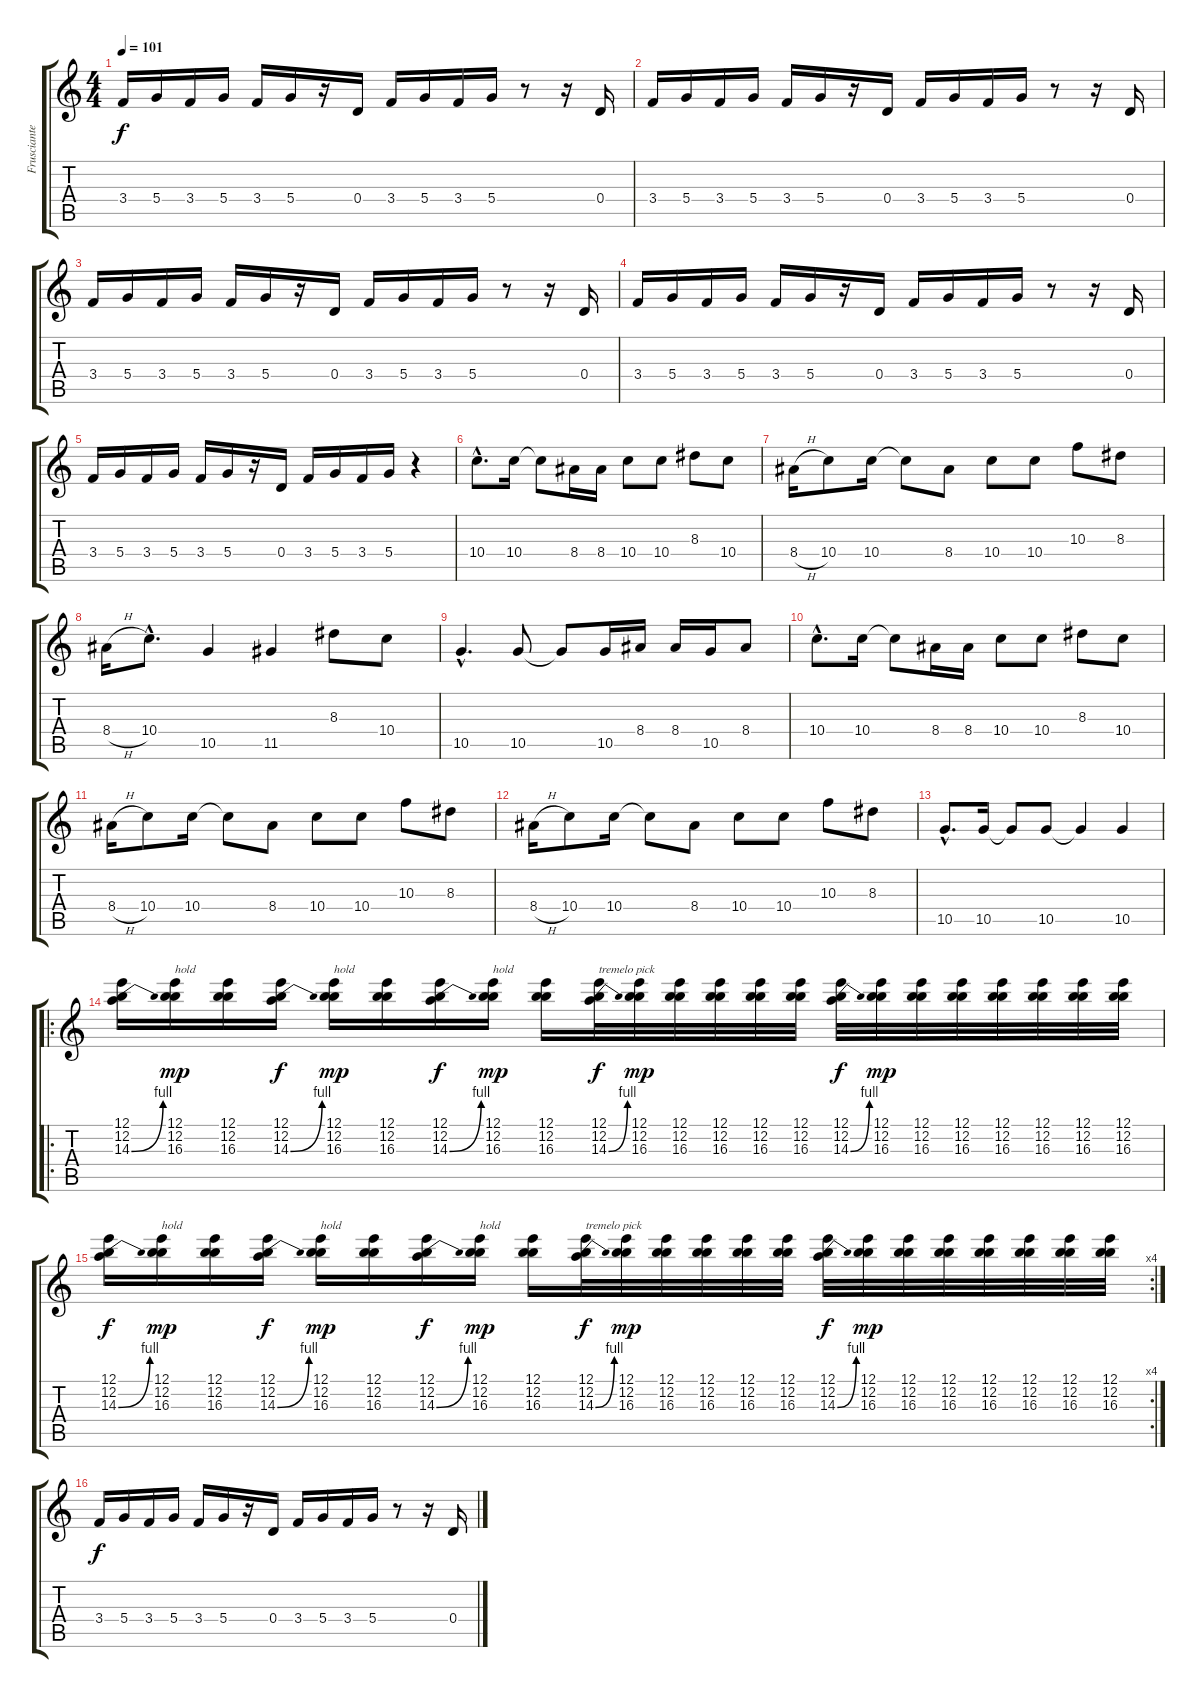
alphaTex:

\track ("Frusciante (Clean Guitar)" "Frusciante") {instrument electricguitarclean}
\staff {score tabs}
\tuning (E4 B3 G3 D3 A2 E2) {hide}
\ts (4 4)
\tempo 101
\clef g2
\ks c
3.4.16{dy f} 5.4.16 3.4.16 5.4.16 3.4.16 5.4.16 r.16 0.4.16 3.4.16 5.4.16 3.4.16 5.4.16 r.8 r.16 0.4.16 |
3.4.16 5.4.16 3.4.16 5.4.16 3.4.16 5.4.16 r.16 0.4.16 3.4.16 5.4.16 3.4.16 5.4.16 r.8 r.16 0.4.16 |
3.4.16 5.4.16 3.4.16 5.4.16 3.4.16 5.4.16 r.16 0.4.16 3.4.16 5.4.16 3.4.16 5.4.16 r.8 r.16 0.4.16 |
3.4.16 5.4.16 3.4.16 5.4.16 3.4.16 5.4.16 r.16 0.4.16 3.4.16 5.4.16 3.4.16 5.4.16 r.8 r.16 0.4.16 |
3.4.16 5.4.16 3.4.16 5.4.16 3.4.16 5.4.16 r.16 0.4.16 3.4.16 5.4.16 3.4.16 5.4.16 r.4 |
10.4{hac}.8{d} 10.4.16 10.4{t}.8 8.4.16 8.4.16 10.4.8 10.4.8 8.3.8 10.4.8 |
8.4{h}.16 10.4.8 10.4.16 10.4{t}.8 8.4.8 10.4.8 10.4.8 10.3.8 8.3.8 |
8.4{h}.16 10.4{hac}.8{d} 10.5.4 11.5.4 8.3.8 10.4.8 |
10.5{hac}.4{d} 10.5.8 10.5{t}.8 10.5.16 8.4.16 8.4.16 10.5.16 8.4.8 |
10.4{hac}.8{d} 10.4.16 10.4{t}.8 8.4.16 8.4.16 10.4.8 10.4.8 8.3.8 10.4.8 |
8.4{h}.16 10.4.8 10.4.16 10.4{t}.8 8.4.8 10.4.8 10.4.8 10.3.8 8.3.8 |
8.4{h}.16 10.4.8 10.4.16 10.4{t}.8 8.4.8 10.4.8 10.4.8 10.3.8 8.3.8 |
10.5{hac}.8{d} 10.5.16 10.5{t}.8 10.5.8 10.5{t}.4 10.5.4 |
\ro
(12.1 12.2 14.3{be (bend 0 0 60 4)}).16{instrument distortionguitar} (12.1 12.2 16.3).16{txt "hold" dy mp} (12.1 12.2 16.3).16 (12.1 12.2 14.3{be (bend 0 0 60 4)}).16{dy f} (12.1 12.2 16.3).16{txt "hold" dy mp} (12.1 12.2 16.3).16 (12.1 12.2 14.3{be (bend 0 0 60 4)}).16{dy f} (12.1 12.2 16.3).16{txt "hold" dy mp} (12.1 12.2 16.3).16 (12.1 12.2 14.3{be (bend 0 0 60 4)}).32{txt "tremelo pick" dy f} (12.1 12.2 16.3).32{dy mp} (12.1 12.2 16.3).32 (12.1 12.2 16.3).32 (12.1 12.2 16.3).32 (12.1 12.2 16.3).32 (12.1 12.2 14.3{be (bend 0 0 60 4)}).32{dy f} (12.1 12.2 16.3).32{dy mp} (12.1 12.2 16.3).32 (12.1 12.2 16.3).32 (12.1 12.2 16.3).32 (12.1 12.2 16.3).32 (12.1 12.2 16.3).32 (12.1 12.2 16.3).32 |
\rc 4
(12.1 12.2 14.3{be (bend 0 0 60 4)}).16{dy f} (12.1 12.2 16.3).16{txt "hold" dy mp} (12.1 12.2 16.3).16 (12.1 12.2 14.3{be (bend 0 0 60 4)}).16{dy f} (12.1 12.2 16.3).16{txt "hold" dy mp} (12.1 12.2 16.3).16 (12.1 12.2 14.3{be (bend 0 0 60 4)}).16{dy f} (12.1 12.2 16.3).16{txt "hold" dy mp} (12.1 12.2 16.3).16 (12.1 12.2 14.3{be (bend 0 0 60 4)}).32{txt "tremelo pick" dy f} (12.1 12.2 16.3).32{dy mp} (12.1 12.2 16.3).32 (12.1 12.2 16.3).32 (12.1 12.2 16.3).32 (12.1 12.2 16.3).32 (12.1 12.2 14.3{be (bend 0 0 60 4)}).32{dy f} (12.1 12.2 16.3).32{dy mp} (12.1 12.2 16.3).32 (12.1 12.2 16.3).32 (12.1 12.2 16.3).32 (12.1 12.2 16.3).32 (12.1 12.2 16.3).32 (12.1 12.2 16.3).32 |
3.4.16{dy f instrument electricguitarclean} 5.4.16 3.4.16 5.4.16 3.4.16 5.4.16 r.16 0.4.16 3.4.16 5.4.16 3.4.16 5.4.16 r.8 r.16 0.4.16
